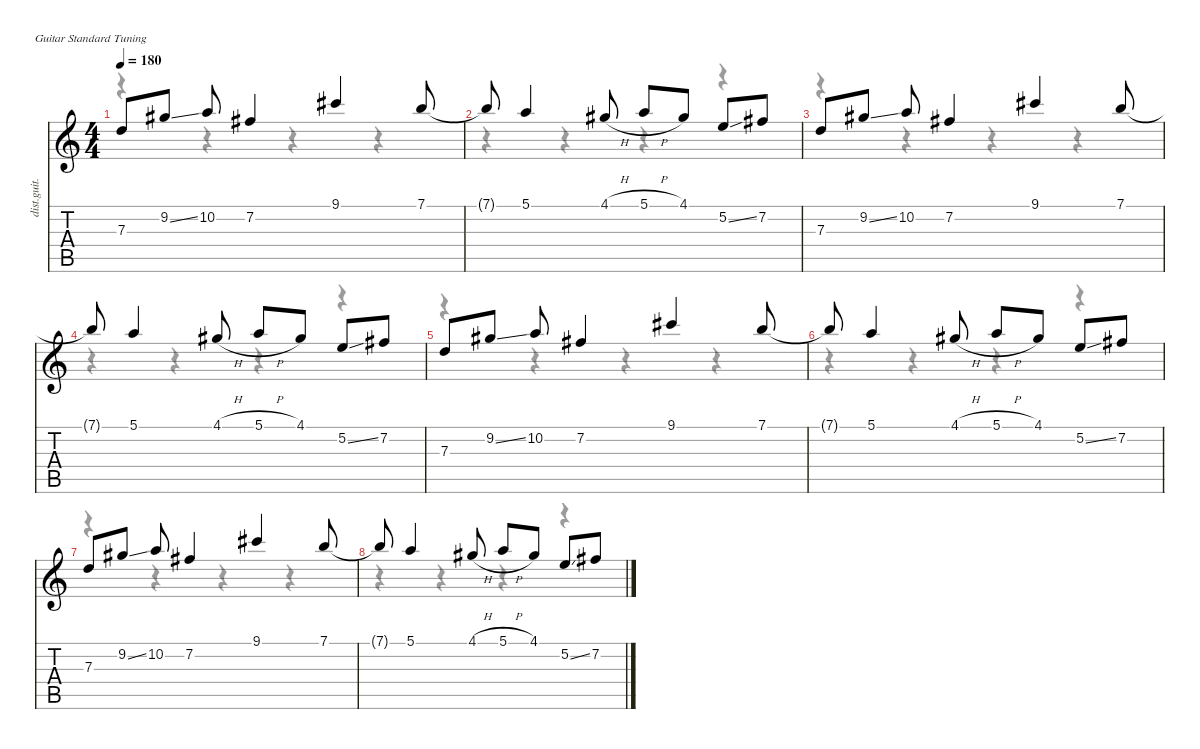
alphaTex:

\defaultSystemsLayout 4
\hideDynamics
\bracketExtendMode nobrackets
\otherSystemsTrackNameOrientation horizontal
\track ("???" "dist.guit.") {instrument distortionguitar}
\staff {score tabs}
\tuning (E4 B3 G3 D3 A2 E2)
\voice
\ts (4 4)
\tempo 180
\clef g2
\ks c
7.3.8{dy f beam Up} 9.2{ss acc #}.8{beam Up} 10.2.8{beam Up} 7.2{acc #}.4{beam Up} 9.1{acc #}.4{beam Up} 7.1.8{beam Up} |
7.1{t}.8{beam Up} 5.1.4{beam Up} 4.1{h acc #}.8{beam Up} 5.1{h}.8{beam Up} 4.1{acc #}.8{beam Up} 5.2{ss}.8{beam Up} 7.2{acc #}.8{beam Up} |
7.3.8{beam Up} 9.2{ss acc #}.8{beam Up} 10.2.8{beam Up} 7.2{acc #}.4{beam Up} 9.1{acc #}.4{beam Up} 7.1.8{beam Up} |
7.1{t}.8{beam Up} 5.1.4{beam Up} 4.1{h acc #}.8{beam Up} 5.1{h}.8{beam Up} 4.1{acc #}.8{beam Up} 5.2{ss}.8{beam Up} 7.2{acc #}.8{beam Up} |
7.3.8{beam Up} 9.2{ss acc #}.8{beam Up} 10.2.8{beam Up} 7.2{acc #}.4{beam Up} 9.1{acc #}.4{beam Up} 7.1.8{beam Up} |
7.1{t}.8{beam Up} 5.1.4{beam Up} 4.1{h acc #}.8{beam Up} 5.1{h}.8{beam Up} 4.1{acc #}.8{beam Up} 5.2{ss}.8{beam Up} 7.2{acc #}.8{beam Up} |
7.3.8{beam Up} 9.2{ss acc #}.8{beam Up} 10.2.8{beam Up} 7.2{acc #}.4{beam Up} 9.1{acc #}.4{beam Up} 7.1.8{beam Up} |
7.1{t}.8{beam Up} 5.1.4{beam Up} 4.1{h acc #}.8{beam Up} 5.1{h}.8{beam Up} 4.1{acc #}.8{beam Up} 5.2{ss}.8{beam Up} 7.2{acc #}.8{beam Up}
\voice
\clef g2
\ottava regular
\simile none
\ks c
r.4{dy mf beam Down} r.4{beam Down} r.4{beam Down} r.4{beam Down} |
r.4{beam Down} r.4{beam Down} r.4{beam Down} r.4{beam Down} |
r.4{beam Down} r.4{beam Down} r.4{beam Down} r.4{beam Down} |
r.4{beam Down} r.4{beam Down} r.4{beam Down} r.4{beam Down} |
r.4{beam Down} r.4{beam Down} r.4{beam Down} r.4{beam Down} |
r.4{beam Down} r.4{beam Down} r.4{beam Down} r.4{beam Down} |
r.4{beam Down} r.4{beam Down} r.4{beam Down} r.4{beam Down} |
r.4{beam Down} r.4{beam Down} r.4{beam Down} r.4{beam Down}
